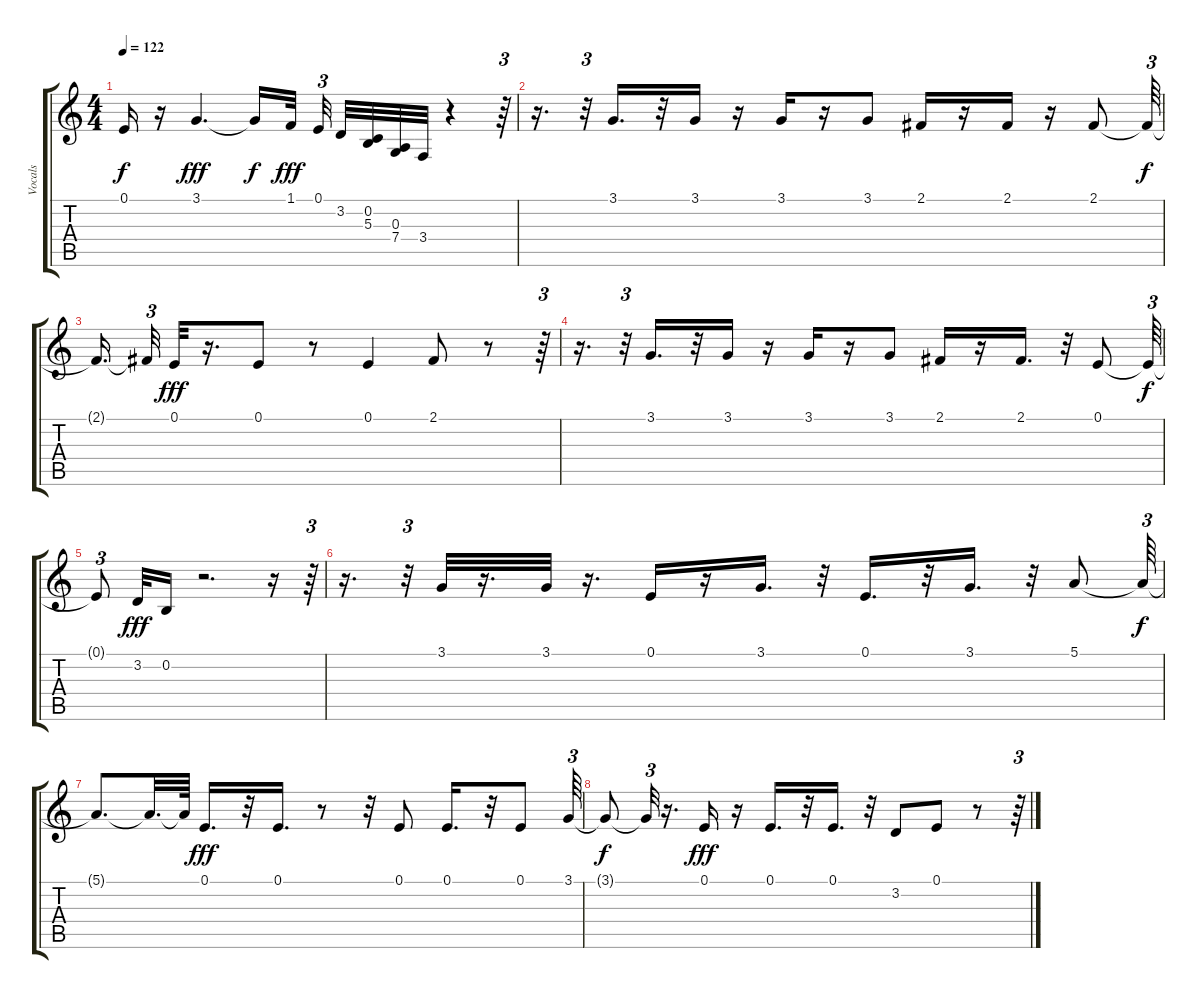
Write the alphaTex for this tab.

\track ("Vocals" "Vocals") {instrument tenorsax}
\staff {score tabs}
\tuning (E4 B3 G3 D3 A2 E2) {hide}
\ts (4 4)
\tempo 122
\clef g2
\ks c
0.1{t}.16{dy f} r.16 3.1.4{d dy fff} 3.1{t}.16{dy f} 1.1.32{dy fff beam splitsecondary} 0.1.32{tu (3 2) beam splitsecondary} 3.2.32 (0.2 5.3).32 (0.3 7.4).32 3.4.32 r.4 r.64{tu (3 2)} |
r.16{d} r.32{tu (3 2)} 3.1.16{d} r.32 3.1.16 r.16 3.1.16 r.16 3.1.8 2.1.16 r.16 2.1.16 r.16 2.1.8 2.1{t}.64{tu (3 2) dy f} |
2.1{t}.16{d beam splitsecondary} 2.1{t}.32{tu (3 2)} 0.1.32{dy fff} r.16{d} 0.1.8 r.8 0.1.4 2.1.8 r.8 r.64{tu (3 2)} |
r.16{d} r.32{tu (3 2)} 3.1.16{d} r.32 3.1.16 r.16 3.1.16 r.16 3.1.8 2.1.16 r.16 2.1.16{d} r.32 0.1.8 0.1{t}.64{tu (3 2) dy f} |
0.1{t}.8{tu (3 2)} 3.2.32{dy fff} 0.2.16 r.2{d} r.16 r.64{tu (3 2)} |
r.16{d} r.32{tu (3 2)} 3.1.32 r.16{d} 3.1.32 r.16{d} 0.1.16 r.16 3.1.16{d} r.32 0.1.16{d} r.32 3.1.16{d} r.32 5.1.8 5.1{t}.64{tu (3 2) dy f} |
5.1{t}.8{d} 5.1{t}.32{d} 5.1{t}.64 0.1.16{d dy fff} r.32 0.1.16{d} r.8 r.32 0.1.8 0.1.16{d} r.32 0.1.8 3.1.64{tu (3 2)} |
3.1{t}.8{dy f} 3.1{t}.32{tu (3 2)} r.16{d} 0.1.16{dy fff} r.16 0.1.16{d} r.32 0.1.16{d} r.32 3.2.8 0.1.8 r.8 r.64{tu (3 2)}
